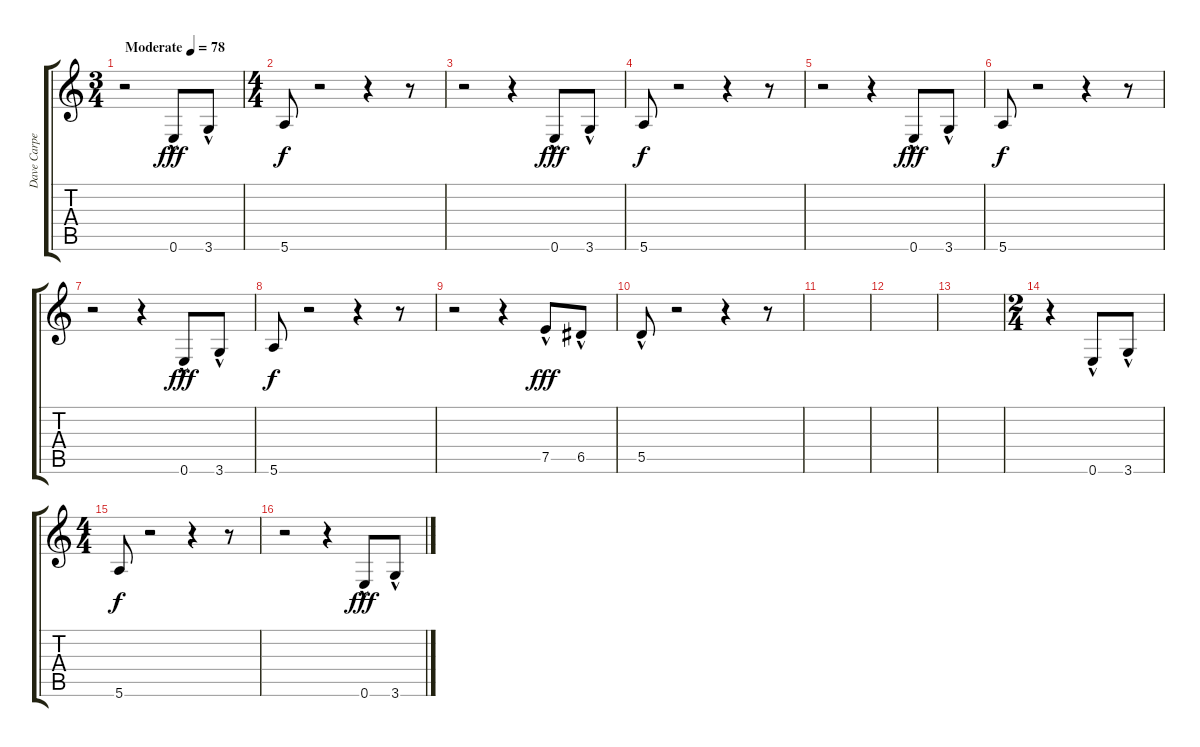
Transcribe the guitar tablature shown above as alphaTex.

\track ("Dave Carpenter" "Dave Carpe") {instrument electricguitarclean}
\staff {score tabs}
\tuning (E4 B3 G3 D3 A2 E2) {hide}
\ts (3 4)
\tempo (78 "Moderate")
\clef g2
\ks c
r.2{dy fff instrument electricguitarclean} 0.6{hac}.8 3.6{hac}.8 |
\ts (4 4)
5.6.8{dy f} r.2 r.4 r.8 |
r.2 r.4 0.6{hac}.8{dy fff} 3.6{hac}.8 |
5.6.8{dy f} r.2 r.4 r.8 |
r.2 r.4 0.6{hac}.8{dy fff} 3.6{hac}.8 |
5.6.8{dy f} r.2 r.4 r.8 |
r.2 r.4 0.6{hac}.8{dy fff} 3.6{hac}.8 |
5.6.8{dy f} r.2 r.4 r.8 |
r.2 r.4 7.5{hac}.8{dy fff} 6.5{hac}.8 |
5.5{hac}.8 r.2 r.4 r.8 |
|
|
|
\ts (2 4)
r.4 0.6{hac}.8 3.6{hac}.8 |
\ts (4 4)
5.6.8{dy f} r.2 r.4 r.8 |
r.2 r.4 0.6{hac}.8{dy fff} 3.6{hac}.8
